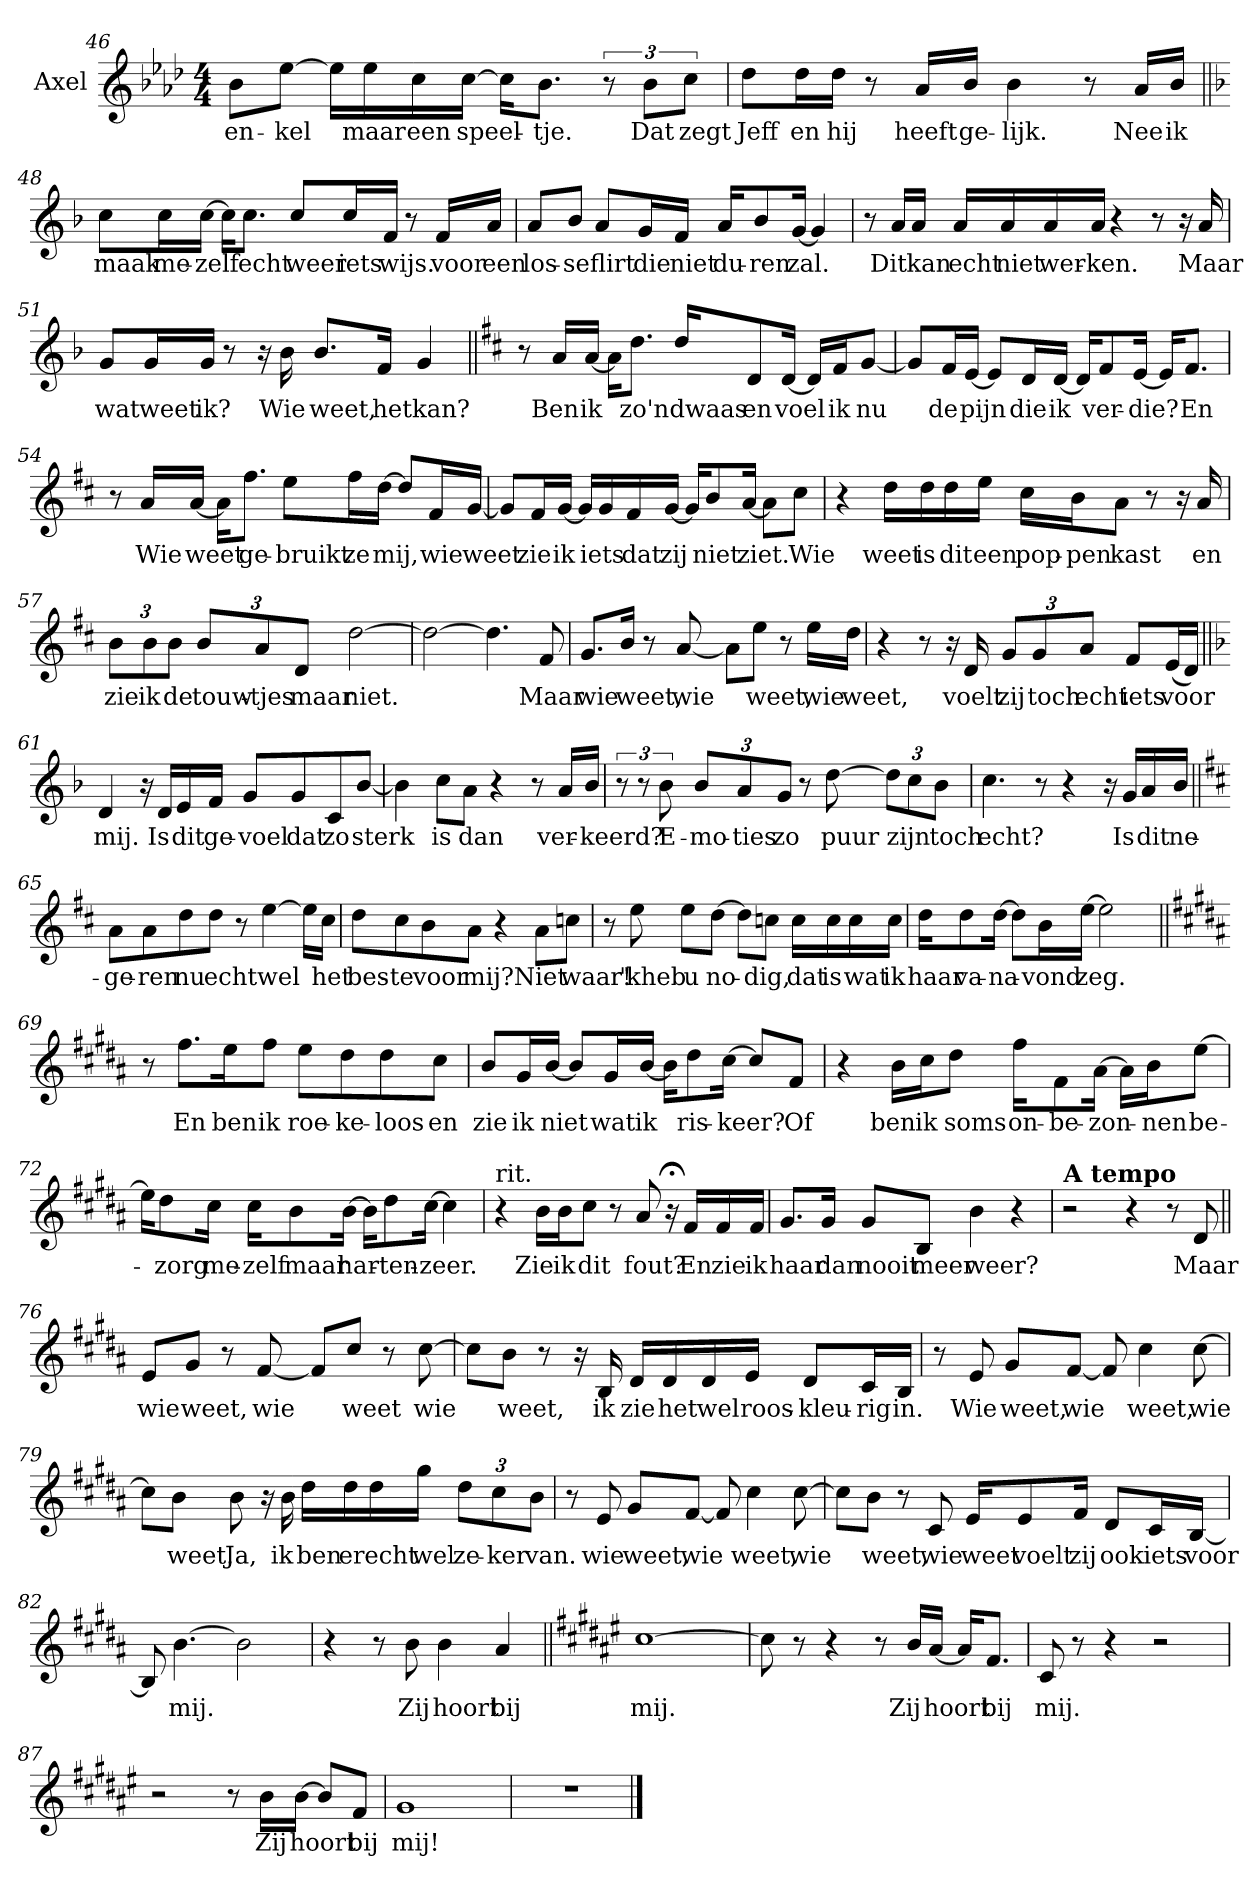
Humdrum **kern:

**kern	**text
*part1	*part1
*staff1	*staff1
*I"Axel	*
*I'Axel	*
!!LO:LB:g=z
*clefG2	*
*k[b-e-a-d-]	*
*A-:	*
*M4/4	*
=46	=46
!	!LO:LY:b
8b-\L	en-
!	!LO:LY:b
[8ee-\J	-kel
16ee-\LL]	.
!	!LO:LY:b
16ee-\	maar
!	!LO:LY:b
16cc\	een
!	!LO:LY:b
[16cc\JJ	speel-
16cc\KL]	.
!	!LO:LY:b
8.b-\J	-tje.
12r	.
!	!LO:LY:b
12b-\L	Dat
!	!LO:LY:b
12cc\J	zegt
!!LO:LB:g=z
=47	=47
!	!LO:LY:b
8dd-\L	Jeff
!	!LO:LY:b
16dd-\L	en
!	!LO:LY:b
16dd-\JJ	hij
8r	.
!	!LO:LY:b
16a-/LL	heeft
!	!LO:LY:b
16b-/JJ	ge-
!	!LO:LY:b
4b-\	-lijk.
8r	.
!	!LO:LY:b
16a-/LL	Nee
!	!LO:LY:b
16b-/JJ	ik
!!LO:LB:g=z
=48||	=48||
*k[b-]	*
*F:	*
!	!LO:LY:b
8cc\L	maak
!	!LO:LY:b
16cc\L	me-
!	!LO:LY:b
[16cc\JJ	-zelf
16cc\KL]	.
!	!LO:LY:b
8.cc\J	echt
!	!LO:LY:b
8cc/L	weer
!	!LO:LY:b
16cc/L	iets
!	!LO:LY:b
16f/JJ	wijs.
8r	.
!	!LO:LY:b
16f/LL	voor
!	!LO:LY:b
16a/JJ	een
!!LO:LB:g=z
=49	=49
!	!LO:LY:b
8a/L	los-
!	!LO:LY:b
8b-/J	-se
!	!LO:LY:b
8a/L	flirt
!	!LO:LY:b
16g/L	die
!	!LO:LY:b
16f/JJ	niet
!	!LO:LY:b
16a/KL	du-
!	!LO:LY:b
8b-/	-ren
!	!LO:LY:b
[16g/Jk	zal.
4g/]	.
=50	=50
8r	.
!	!LO:LY:b
16a/LL	Dit
!	!LO:LY:b
16a/JJ	kan
!	!LO:LY:b
16a/LL	echt
!	!LO:LY:b
16a/	niet
!	!LO:LY:b
16a/	wer-
!	!LO:LY:b
16a/JJ	-ken.
4r	.
8r	.
16r	.
!	!LO:LY:b
16a/	Maar
!!LO:PB:g=z
=51	=51
!	!LO:LY:b
8g/L	wat
!	!LO:LY:b
16g/L	weet
!	!LO:LY:b
16g/JJ	ik?
8r	.
16r	.
!	!LO:LY:b
16b-\	Wie
!	!LO:LY:b
8.b-/L	weet,
!	!LO:LY:b
16f/Jk	het
!	!LO:LY:b
4g/	kan?
=52||	=52||
*k[f#c#]	*
*D:	*
8r	.
!	!LO:LY:b
16a/LL	Ben
!	!LO:LY:b
[16a/JJ	ik
16a\KL]	.
!	!LO:LY:b
8.dd\J	zo'n
!	!LO:LY:b
16dd/KL	dwaas
!	!LO:LY:b
8d/	en
!	!LO:LY:b
[16d/Jk	voel
16d/LL]	.
!	!LO:LY:b
16f#/J	ik
!	!LO:LY:b
[8g/J	nu
!!LO:LB:g=z
=53	=53
8g/L]	.
!	!LO:LY:b
16f#/L	de
!	!LO:LY:b
[16e/JJ	pijn
8e/L]	.
!	!LO:LY:b
16d/L	die
!	!LO:LY:b
[16d/JJ	ik
16d/KL]	.
!	!LO:LY:b
8f#/	ver-
!	!LO:LY:b
[16e/Jk	-die?
16e/KL]	.
!	!LO:LY:b
8.f#/J	En
=54	=54
8r	.
!	!LO:LY:b
16a/LL	Wie
!	!LO:LY:b
[16a/JJ	weet
16a\KL]	.
!	!LO:LY:b
8.ff#\J	ge-
!	!LO:LY:b
8ee\L	-bruikt
!	!LO:LY:b
16ff#\L	ze
!	!LO:LY:b
[16dd\JJ	mij,
8dd/L]	.
!	!LO:LY:b
16f#/L	wie
!	!LO:LY:b
[16g/JJ	weet
!!LO:LB:g=z
=55	=55
8g/L]	.
!	!LO:LY:b
16f#/L	zie
!	!LO:LY:b
[16g/JJ	ik
16g/LL]	.
!	!LO:LY:b
16g/	iets
!	!LO:LY:b
16f#/	dat
!	!LO:LY:b
[16g/JJ	zij
16g/KL]	.
!	!LO:LY:b
8b/	niet
!	!LO:LY:b
[16a/Jk	ziet.
8a\L]	.
!	!LO:LY:b
8cc#\J	Wie
=56	=56
4r	.
!	!LO:LY:b
16dd\LL	weet
!	!LO:LY:b
16dd\	is
!	!LO:LY:b
16dd\	dit
!	!LO:LY:b
16ee\JJ	een
!	!LO:LY:b
16cc#\LL	pop-
!	!LO:LY:b
16b\J	-pen
!	!LO:LY:b
8a\J	kast
8r	.
16r	.
!	!LO:LY:b
16a/	en
!!LO:LB:g=z
=57	=57
!	!LO:LY:b
12b\L	zie
!	!LO:LY:b
12b\	ik
!	!LO:LY:b
12b\J	de
*Xbrackettup	*
!	!LO:LY:b
12b/L	touw-
!	!LO:LY:b
12a/	-tjes
!	!LO:LY:b
12d/J	maar
!	!LO:LY:b
[2dd\	niet.
=58	=58
2dd\_	.
4.dd\]	.
!	!LO:LY:b
8f#/	Maar
!!LO:LB:g=z
=59	=59
!	!LO:LY:b
8.g/L	wie
!	!LO:LY:b
16b/Jk	weet,
8r	.
!	!LO:LY:b
[8a/	wie
8a\L]	.
!	!LO:LY:b
8ee\J	weet,
8r	.
!	!LO:LY:b
16ee\LL	wie
!	!LO:LY:b
16dd\JJ	weet,
!!LO:PB:g=z
=60	=60
4r	.
8r	.
16r	.
!	!LO:LY:b
16d/	voelt
!	!LO:LY:b
12g/L	zij
!	!LO:LY:b
12g/	toch
!	!LO:LY:b
12a/J	echt
!	!LO:LY:b
8f#/L	iets
!	!LO:LY:b
(16e/L	voor
16d/JJ)	.
=61||	=61||
*k[b-]	*
*F:	*
!	!LO:LY:b
4d/	mij.
16r	.
!	!LO:LY:b
16d/LL	Is
!	!LO:LY:b
16e/	dit
!	!LO:LY:b
16f/JJ	ge-
!	!LO:LY:b
8g/L	-voel
!	!LO:LY:b
8g/	dat
!	!LO:LY:b
8c/	zo
!	!LO:LY:b
[8b-/J	sterk
!!LO:LB:g=z
=62	=62
4b-\]	.
!	!LO:LY:b
8cc\L	is
!	!LO:LY:b
8a\J	dan
4r	.
8r	.
!	!LO:LY:b
16a/LL	ver-
!	!LO:LY:b
16b-/JJ	-keerd?
=63	=63
*brackettup	*
12r	.
12r	.
!	!LO:LY:b
12b-\	E-
*Xbrackettup	*
!	!LO:LY:b
12b-/L	-mo-
!	!LO:LY:b
12a/	-ties
!	!LO:LY:b
12g/J	zo
8r	.
!	!LO:LY:b
[8dd\	puur
*brackettup	*
12dd\L]	.
!	!LO:LY:b
12cc\	zijn
!	!LO:LY:b
12b-\J	toch
!!LO:LB:g=z
=64	=64
!	!LO:LY:b
4.cc\	echt?
8r	.
4r	.
16r	.
!	!LO:LY:b
16g/LL	Is
!	!LO:LY:b
16a/	dit
!	!LO:LY:b
16b-/JJ	ne-
!!LO:LB:g=z
=65||	=65||
*k[f#c#]	*
*D:	*
!	!LO:LY:b
8a\L	-ge-
!	!LO:LY:b
8a\	-ren
!	!LO:LY:b
8dd\	nu
!	!LO:LY:b
8dd\J	echt
8r	.
!	!LO:LY:b
[4ee\	wel
16ee\LL]	.
!	!LO:LY:b
16cc#\JJ	het
=66	=66
!	!LO:LY:b
8dd\L	bes-
!	!LO:LY:b
8cc#\	-te
!	!LO:LY:b
8b\	voor
!	!LO:LY:b
8a\J	mij?
4r	.
!	!LO:LY:b
8a\L	Niet
!	!LO:LY:b
8ccn\J	waar!
!!LO:LB:g=z
=67	=67
8r	.
!	!LO:LY:b
8ee\	'kheb
!	!LO:LY:b
8ee\L	u
!	!LO:LY:b
[8dd\J	no-
8dd\L]	.
!	!LO:LY:b
8ccn\J	-dig,
!	!LO:LY:b
16cc\LL	dat
!	!LO:LY:b
16cc\	is
!	!LO:LY:b
16cc\	wat
!	!LO:LY:b
16cc\JJ	ik
!!LO:LB:g=z
=68	=68
!	!LO:LY:b
16dd\KL	haar
!	!LO:LY:b
8dd\	va-
!	!LO:LY:b
[16dd\Jk	-na-
8dd\L]	.
!	!LO:LY:b
16b\L	-vond
!	!LO:LY:b
[16ee\JJ	zeg.
2ee\]	.
=69||	=69||
*k[f#c#g#d#a#]	*
*B:	*
8r	.
!	!LO:LY:b
8.ff#\L	En
!	!LO:LY:b
16ee\K	ben
!	!LO:LY:b
8ff#\J	ik
!	!LO:LY:b
8ee\L	roe-
!	!LO:LY:b
8dd#\	-ke-
!	!LO:LY:b
8dd#\	-loos
!	!LO:LY:b
8cc#\J	en
!!LO:LB:g=z
=70	=70
!	!LO:LY:b
8b/L	zie
!	!LO:LY:b
16g#/L	ik
!	!LO:LY:b
[16b/JJ	niet
8b/L]	.
!	!LO:LY:b
16g#/L	wat
!	!LO:LY:b
[16b/JJ	ik
16b\KL]	.
!	!LO:LY:b
8dd#\	ris-
!	!LO:LY:b
[16cc#\Jk	-keer?
8cc#/L]	.
!	!LO:LY:b
8f#/J	Of
=71	=71
4r	.
!	!LO:LY:b
16b\LL	ben
!	!LO:LY:b
16cc#\J	ik
!	!LO:LY:b
8dd#\J	soms
!	!LO:LY:b
16ff#\KL	on-
!	!LO:LY:b
8f#\	-be-
!	!LO:LY:b
[16a#\Jk	-zon-
16a#\LL]	.
!	!LO:LY:b
16b\J	-nen
!	!LO:LY:b
[8ee\J	be-
!!LO:LB:g=z
=72	=72
16ee\KL]	.
!	!LO:LY:b
8dd#\	-zorg
!	!LO:LY:b
16cc#\Jk	me-
!	!LO:LY:b
16cc#\KL	-zelf
!	!LO:LY:b
8b\	maar
!	!LO:LY:b
[16b\Jk	har-
16b\KL]	.
!	!LO:LY:b
8dd#\	-ten-
!	!LO:LY:b
[16cc#\Jk	-zeer.
4cc#\]	.
=73	=73
!LO:TX:a:t=rit.	!
4r	.
!	!LO:LY:b
16b\LL	Zie
!	!LO:LY:b
16b\J	ik
!	!LO:LY:b
8cc#\J	dit
8r	.
!	!LO:LY:b
8a#/	fout?
16r;<	.
!	!LO:LY:b
16f#/LL	En
!	!LO:LY:b
16f#/	zie
!	!LO:LY:b
16f#/JJ	ik
!!LO:LB:g=z
=74	=74
!	!LO:LY:b
8.g#/L	haar
!	!LO:LY:b
16g#/Jk	dan
!	!LO:LY:b
8g#/L	nooit
!	!LO:LY:b
8B/J	meer
!	!LO:LY:b
4b\	weer?
4r	.
=75	=75
!LO:TX:a:B:t=A tempo	!
2r	.
4r	.
8r	.
!	!LO:LY:b
8d#/	Maar
=76||	=76||
!	!LO:LY:b
8e/L	wie
!	!LO:LY:b
8g#/J	weet,
8r	.
!	!LO:LY:b
[8f#/	wie
8f#/L]	.
!	!LO:LY:b
8cc#/J	weet
8r	.
!	!LO:LY:b
[8cc#\	wie
!!LO:LB:g=z
=77	=77
8cc#\L]	.
!	!LO:LY:b
8b\J	weet,
8r	.
16r	.
!	!LO:LY:b
16B/	ik
!	!LO:LY:b
16d#/LL	zie
!	!LO:LY:b
16d#/	het
!	!LO:LY:b
16d#/	wel
!	!LO:LY:b
16e/JJ	roos-
!	!LO:LY:b
8d#/L	-kleu-
!	!LO:LY:b
16c#/L	-rig
!	!LO:LY:b
16B/JJ	in.
=78	=78
8r	.
!	!LO:LY:b
8e/	Wie
!	!LO:LY:b
8g#/L	weet,
!	!LO:LY:b
[8f#/J	wie
8f#/]	.
!	!LO:LY:b
4cc#\	weet,
!	!LO:LY:b
[8cc#\	wie
!!LO:LB:g=z
=79	=79
8cc#\L]	.
!	!LO:LY:b
8b\J	weet.
!	!LO:LY:b
8b\	Ja,
16r	.
!	!LO:LY:b
16b\	ik
!	!LO:LY:b
16dd#\LL	ben
!	!LO:LY:b
16dd#\	er
!	!LO:LY:b
16dd#\	echt
!	!LO:LY:b
16gg#\JJ	wel
!	!LO:LY:b
12dd#\L	ze-
!	!LO:LY:b
12cc#\	-ker
!	!LO:LY:b
12b\J	van.
=80	=80
8r	.
!	!LO:LY:b
8e/	wie
!	!LO:LY:b
8g#/L	weet,
!	!LO:LY:b
[8f#/J	wie
8f#/]	.
!	!LO:LY:b
4cc#\	weet,
!	!LO:LY:b
[8cc#\	wie
!!LO:PB:g=z
=81	=81
8cc#\L]	.
!	!LO:LY:b
8b\J	weet,
8r	.
!	!LO:LY:b
8c#/	wie
!	!LO:LY:b
16e/KL	weet
!	!LO:LY:b
8e/	voelt
!	!LO:LY:b
16f#/Jk	zij
!	!LO:LY:b
8d#/L	ook
!	!LO:LY:b
16c#/L	iets
!	!LO:LY:b
[16B/JJ	voor
=82	=82
8B/]	.
!	!LO:LY:b
[4.b\	mij.
2b\]	.
!!LO:LB:g=z
=83	=83
4r	.
8r	.
!	!LO:LY:b
8b\	Zij
!	!LO:LY:b
4b\	hoort
!	!LO:LY:b
4a#/	bij
=84||	=84||
*k[f#c#g#d#a#e#]	*
*F#:	*
!	!LO:LY:b
[1cc#	mij.
!!LO:LB:g=z
=85	=85
8cc#\]	.
8r	.
4r	.
8r	.
!	!LO:LY:b
16b/LL	Zij
!	!LO:LY:b
[16a#/JJ	hoort
16a#/KL]	.
!	!LO:LY:b
8.f#/J	bij
=86	=86
!	!LO:LY:b
8c#/	mij.
8r	.
4r	.
2r	.
=87	=87
2r	.
8r	.
!	!LO:LY:b
16b\LL	Zij
!	!LO:LY:b
[16b\JJ	hoort
8b/L]	.
!	!LO:LY:b
8f#/J	bij
=88	=88
!	!LO:LY:b
1g#	mij!
=89	=89
1r	.
==	==
*-	*-
